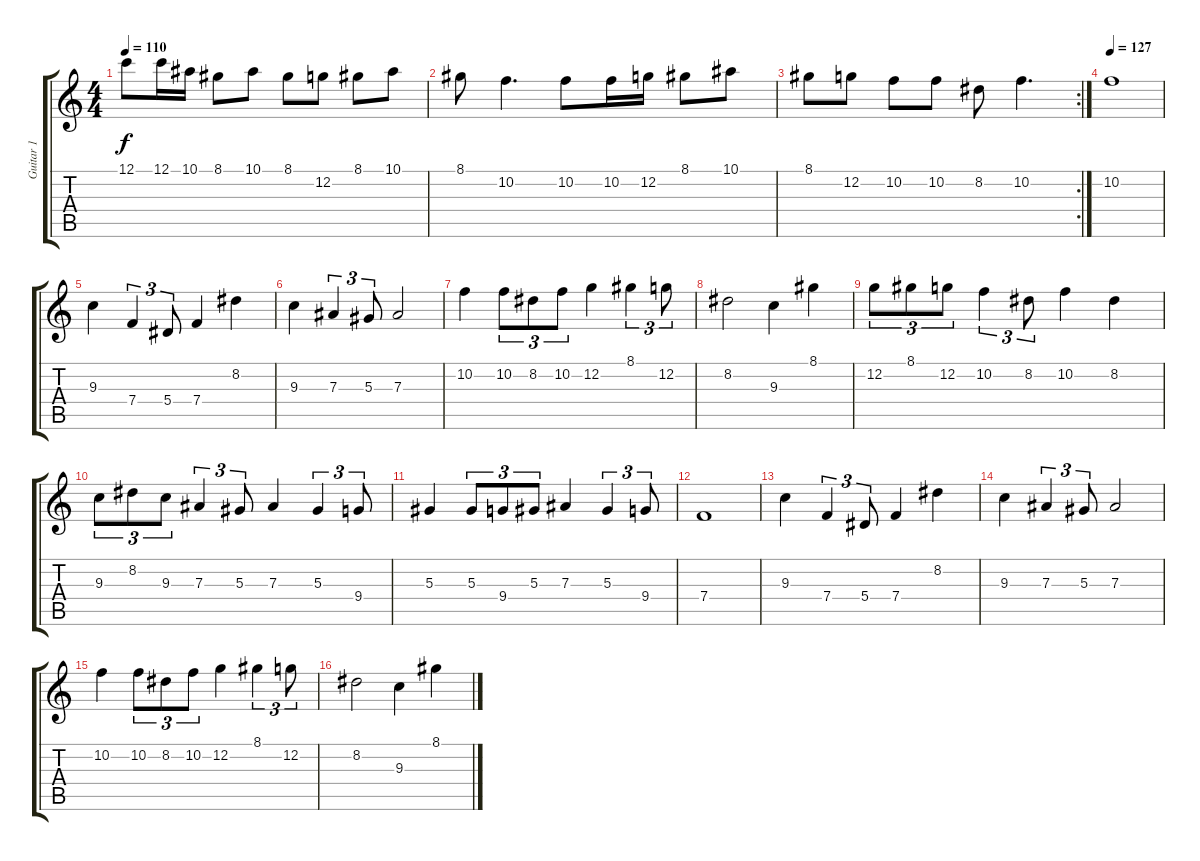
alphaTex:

\track ("Guitar 1" "Guitar 1") {instrument overdrivenguitar}
\staff {score tabs}
\tuning (C4 G3 Eb3 Bb2 F2 C2) {hide}
\ts (4 4)
\tempo 110
\clef g2
\ks c
12.1.8{dy f} 12.1.16 10.1.16 8.1.8 10.1.8 8.1.8 12.2.8 8.1.8 10.1.8 |
8.1.8 10.2.4{d} 10.2.8 10.2.16 12.2.16 8.1.8 10.1.8 |
\rc 2
8.1.8 12.2.8 10.2.8 10.2.8 8.2.8 10.2.4{d} |
\tempo 127
10.2.1 |
9.3.4 7.4.4{tu (3 2)} 5.4.8{tu (3 2)} 7.4.4 8.2.4 |
9.3.4 7.3.4{tu (3 2)} 5.3.8{tu (3 2)} 7.3.2 |
10.2.4 10.2.8{tu (3 2)} 8.2.8{tu (3 2)} 10.2.8{tu (3 2)} 12.2.4 8.1.4{tu (3 2)} 12.2.8{tu (3 2)} |
8.2.2 9.3.4 8.1.4 |
12.2.8{tu (3 2)} 8.1.8{tu (3 2)} 12.2.8{tu (3 2)} 10.2.4{tu (3 2)} 8.2.8{tu (3 2)} 10.2.4 8.2.4 |
9.3.8{tu (3 2)} 8.2.8{tu (3 2)} 9.3.8{tu (3 2)} 7.3.4{tu (3 2)} 5.3.8{tu (3 2)} 7.3.4 5.3.4{tu (3 2)} 9.4.8{tu (3 2)} |
5.3.4 5.3.8{tu (3 2)} 9.4.8{tu (3 2)} 5.3.8{tu (3 2)} 7.3.4 5.3.4{tu (3 2)} 9.4.8{tu (3 2)} |
7.4.1 |
9.3.4 7.4.4{tu (3 2)} 5.4.8{tu (3 2)} 7.4.4 8.2.4 |
9.3.4 7.3.4{tu (3 2)} 5.3.8{tu (3 2)} 7.3.2 |
10.2.4 10.2.8{tu (3 2)} 8.2.8{tu (3 2)} 10.2.8{tu (3 2)} 12.2.4 8.1.4{tu (3 2)} 12.2.8{tu (3 2)} |
8.2.2 9.3.4 8.1.4
